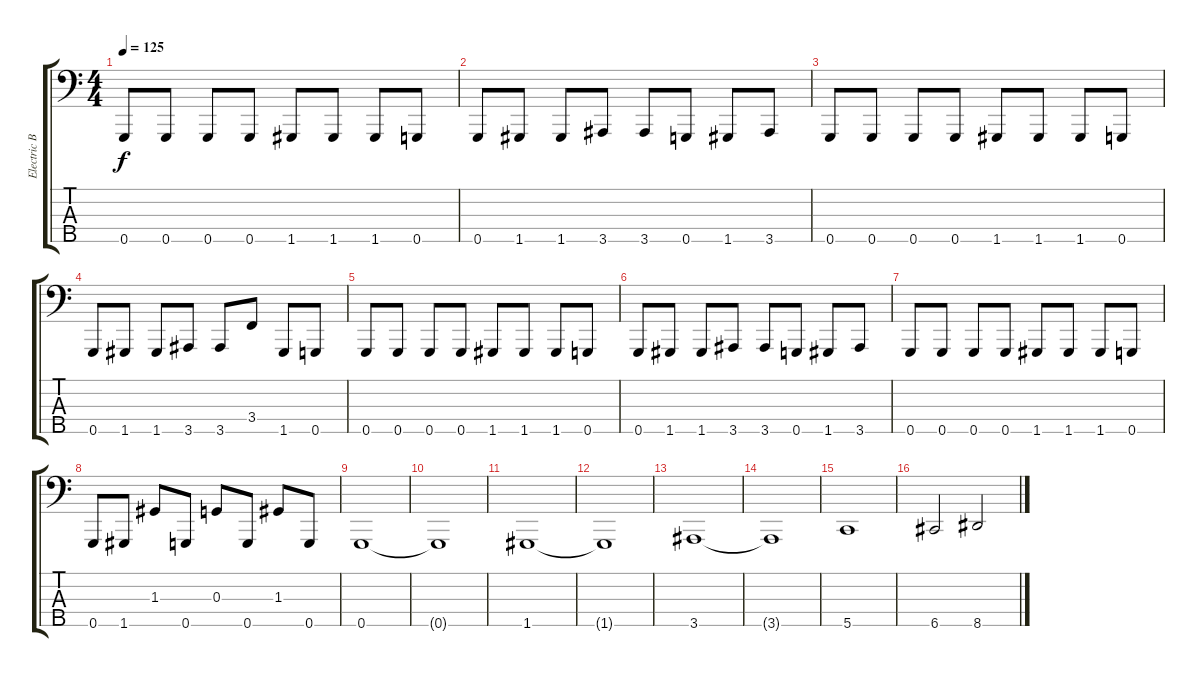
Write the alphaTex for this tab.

\track ("Electric Bass" "Electric B") {instrument electricbassfinger}
\staff {score tabs}
\tuning (F2 C2 G1 D1 G0) {hide}
\ts (4 4)
\tempo 125
\clef f4
\ks c
0.5.8{dy f} 0.5.8 0.5.8 0.5.8 1.5.8 1.5.8 1.5.8 0.5.8 |
0.5.8 1.5.8 1.5.8 3.5.8 3.5.8 0.5.8 1.5.8 3.5.8 |
0.5.8 0.5.8 0.5.8 0.5.8 1.5.8 1.5.8 1.5.8 0.5.8 |
0.5.8 1.5.8 1.5.8 3.5.8 3.5.8 3.4.8 1.5.8 0.5.8 |
0.5.8 0.5.8 0.5.8 0.5.8 1.5.8 1.5.8 1.5.8 0.5.8 |
0.5.8 1.5.8 1.5.8 3.5.8 3.5.8 0.5.8 1.5.8 3.5.8 |
0.5.8 0.5.8 0.5.8 0.5.8 1.5.8 1.5.8 1.5.8 0.5.8 |
0.5.8 1.5.8 1.3.8 0.5.8 0.3.8 0.5.8 1.3.8 0.5.8 |
0.5.1 |
0.5{t}.1 |
1.5.1 |
1.5{t}.1 |
3.5.1 |
3.5{t}.1 |
5.5.1 |
6.5.2 8.5.2
